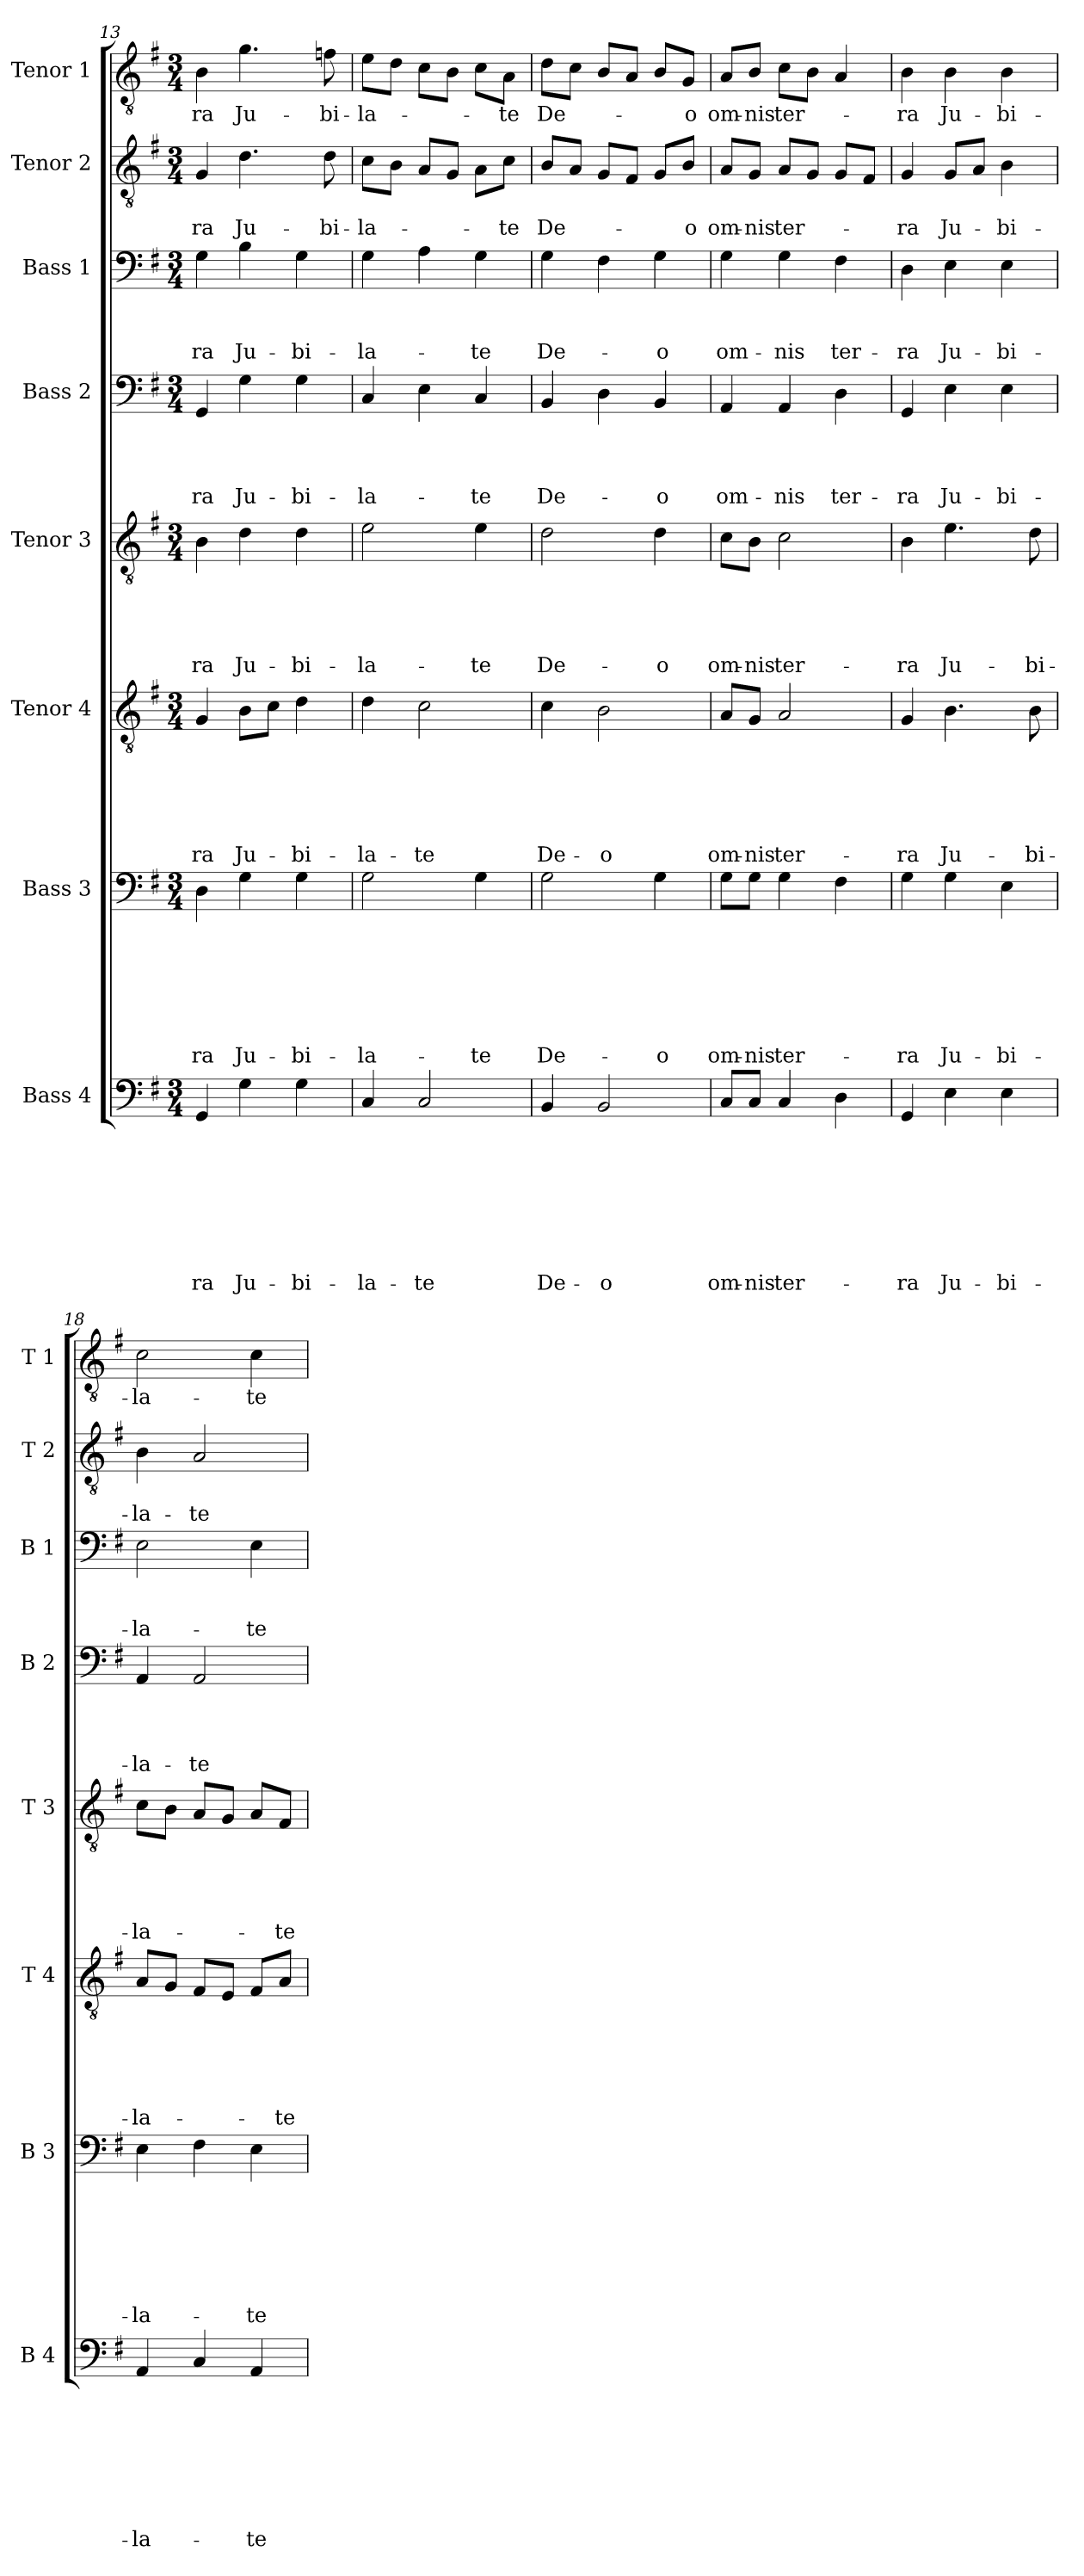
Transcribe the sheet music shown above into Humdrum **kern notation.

**kern	**text	**text	**text	**text	**text	**text	**text	**text	**kern	**text	**text	**text	**text	**text	**text	**text	**kern	**text	**text	**text	**text	**text	**text	**kern	**text	**text	**text	**text	**text	**kern	**text	**text	**text	**text	**kern	**text	**text	**text	**kern	**text	**text	**kern	**text
*part8	*part8	*part8	*part8	*part8	*part8	*part8	*part8	*part8	*part7	*part7	*part7	*part7	*part7	*part7	*part7	*part7	*part6	*part6	*part6	*part6	*part6	*part6	*part6	*part5	*part5	*part5	*part5	*part5	*part5	*part4	*part4	*part4	*part4	*part4	*part3	*part3	*part3	*part3	*part2	*part2	*part2	*part1	*part1
*staff8	*staff8	*staff8	*staff8	*staff8	*staff8	*staff8	*staff8	*staff8	*staff7	*staff7	*staff7	*staff7	*staff7	*staff7	*staff7	*staff7	*staff6	*staff6	*staff6	*staff6	*staff6	*staff6	*staff6	*staff5	*staff5	*staff5	*staff5	*staff5	*staff5	*staff4	*staff4	*staff4	*staff4	*staff4	*staff3	*staff3	*staff3	*staff3	*staff2	*staff2	*staff2	*staff1	*staff1
*I"Bass 4	*	*	*	*	*	*	*	*	*I"Bass 3	*	*	*	*	*	*	*	*I"Tenor 4	*	*	*	*	*	*	*I"Tenor 3	*	*	*	*	*	*I"Bass 2	*	*	*	*	*I"Bass 1	*	*	*	*I"Tenor 2	*	*	*I"Tenor 1	*
*I'B 4	*	*	*	*	*	*	*	*	*I'B 3	*	*	*	*	*	*	*	*I'T 4	*	*	*	*	*	*	*I'T 3	*	*	*	*	*	*I'B 2	*	*	*	*	*I'B 1	*	*	*	*I'T 2	*	*	*I'T 1	*
*clefF4	*	*	*	*	*	*	*	*	*clefF4	*	*	*	*	*	*	*	*clefGv2	*	*	*	*	*	*	*clefGv2	*	*	*	*	*	*clefF4	*	*	*	*	*clefF4	*	*	*	*clefGv2	*	*	*clefGv2	*
*k[f#]	*	*	*	*	*	*	*	*	*k[f#]	*	*	*	*	*	*	*	*k[f#]	*	*	*	*	*	*	*k[f#]	*	*	*	*	*	*k[f#]	*	*	*	*	*k[f#]	*	*	*	*k[f#]	*	*	*k[f#]	*
*G:	*	*	*	*	*	*	*	*	*G:	*	*	*	*	*	*	*	*G:	*	*	*	*	*	*	*G:	*	*	*	*	*	*G:	*	*	*	*	*G:	*	*	*	*G:	*	*	*G:	*
*M3/4	*	*	*	*	*	*	*	*	*M3/4	*	*	*	*	*	*	*	*M3/4	*	*	*	*	*	*	*M3/4	*	*	*	*	*	*M3/4	*	*	*	*	*M3/4	*	*	*	*M3/4	*	*	*M3/4	*
=13	=13	=13	=13	=13	=13	=13	=13	=13	=13	=13	=13	=13	=13	=13	=13	=13	=13	=13	=13	=13	=13	=13	=13	=13	=13	=13	=13	=13	=13	=13	=13	=13	=13	=13	=13	=13	=13	=13	=13	=13	=13	=13	=13
!	!	!	!	!	!	!	!	!LO:LY:b	!	!	!	!	!	!	!	!LO:LY:b	!	!	!	!	!	!	!LO:LY:b	!	!	!	!	!	!LO:LY:b	!	!	!	!	!LO:LY:b	!	!	!	!LO:LY:b	!	!	!LO:LY:b	!	!LO:LY:b
4GG/	.	.	.	.	.	.	.	-ra	4D\	.	.	.	.	.	.	-ra	4G/	.	.	.	.	.	-ra	4B\	.	.	.	.	-ra	4GG/	.	.	.	-ra	4G\	.	.	-ra	4G/	.	-ra	4B\	-ra
!	!	!	!	!	!	!	!	!LO:LY:b	!	!	!	!	!	!	!	!LO:LY:b	!	!	!	!	!	!	!LO:LY:b	!	!	!	!	!	!LO:LY:b	!	!	!	!	!LO:LY:b	!	!	!	!LO:LY:b	!	!	!LO:LY:b	!	!LO:LY:b
4G\	.	.	.	.	.	.	.	Ju-	4G\	.	.	.	.	.	.	Ju-	8B\L	.	.	.	.	.	Ju-	4d\	.	.	.	.	Ju-	4G\	.	.	.	Ju-	4B\	.	.	Ju-	4.d\	.	Ju-	4.g\	Ju-
.	.	.	.	.	.	.	.	.	.	.	.	.	.	.	.	.	8c\J	.	.	.	.	.	.	.	.	.	.	.	.	.	.	.	.	.	.	.	.	.	.	.	.	.	.
!	!	!	!	!	!	!	!	!LO:LY:b	!	!	!	!	!	!	!	!LO:LY:b	!	!	!	!	!	!	!LO:LY:b	!	!	!	!	!	!LO:LY:b	!	!	!	!	!LO:LY:b	!	!	!	!LO:LY:b	!	!	!	!	!
4G\	.	.	.	.	.	.	.	-bi-	4G\	.	.	.	.	.	.	-bi-	4d\	.	.	.	.	.	-bi-	4d\	.	.	.	.	-bi-	4G\	.	.	.	-bi-	4G\	.	.	-bi-	.	.	.	.	.
!	!	!	!	!	!	!	!	!	!	!	!	!	!	!	!	!	!	!	!	!	!	!	!	!	!	!	!	!	!	!	!	!	!	!	!	!	!	!	!	!	!LO:LY:b	!	!LO:LY:b
.	.	.	.	.	.	.	.	.	.	.	.	.	.	.	.	.	.	.	.	.	.	.	.	.	.	.	.	.	.	.	.	.	.	.	.	.	.	.	8d\	.	-bi-	8fn\	-bi-
=14	=14	=14	=14	=14	=14	=14	=14	=14	=14	=14	=14	=14	=14	=14	=14	=14	=14	=14	=14	=14	=14	=14	=14	=14	=14	=14	=14	=14	=14	=14	=14	=14	=14	=14	=14	=14	=14	=14	=14	=14	=14	=14	=14
!	!	!	!	!	!	!	!	!LO:LY:b	!	!	!	!	!	!	!	!LO:LY:b	!	!	!	!	!	!	!LO:LY:b	!	!	!	!	!	!LO:LY:b	!	!	!	!	!LO:LY:b	!	!	!	!LO:LY:b	!	!	!LO:LY:b	!	!LO:LY:b
4C/	.	.	.	.	.	.	.	-la-	2G\	.	.	.	.	.	.	-la-	4d\	.	.	.	.	.	-la-	2e\	.	.	.	.	-la-	4C/	.	.	.	-la-	4G\	.	.	-la-	8c\L	.	-la-	8e\L	-la-
.	.	.	.	.	.	.	.	.	.	.	.	.	.	.	.	.	.	.	.	.	.	.	.	.	.	.	.	.	.	.	.	.	.	.	.	.	.	.	8B\J	.	.	8d\J	.
!	!	!	!	!	!	!	!	!LO:LY:b	!	!	!	!	!	!	!	!	!	!	!	!	!	!	!LO:LY:b	!	!	!	!	!	!	!	!	!	!	!	!	!	!	!	!	!	!	!	!
2C/	.	.	.	.	.	.	.	-te	.	.	.	.	.	.	.	.	2c\	.	.	.	.	.	-te	.	.	.	.	.	.	4E\	.	.	.	.	4A\	.	.	.	8A/L	.	.	8c\L	.
.	.	.	.	.	.	.	.	.	.	.	.	.	.	.	.	.	.	.	.	.	.	.	.	.	.	.	.	.	.	.	.	.	.	.	.	.	.	.	8G/J	.	.	8B\J	.
!	!	!	!	!	!	!	!	!	!	!	!	!	!	!	!	!LO:LY:b	!	!	!	!	!	!	!	!	!	!	!	!	!LO:LY:b	!	!	!	!	!LO:LY:b	!	!	!	!LO:LY:b	!	!	!	!	!
.	.	.	.	.	.	.	.	.	4G\	.	.	.	.	.	.	-te	.	.	.	.	.	.	.	4e\	.	.	.	.	-te	4C/	.	.	.	-te	4G\	.	.	-te	8A\L	.	.	8c\L	.
!	!	!	!	!	!	!	!	!	!	!	!	!	!	!	!	!	!	!	!	!	!	!	!	!	!	!	!	!	!	!	!	!	!	!	!	!	!	!	!	!	!LO:LY:b	!	!LO:LY:b
.	.	.	.	.	.	.	.	.	.	.	.	.	.	.	.	.	.	.	.	.	.	.	.	.	.	.	.	.	.	.	.	.	.	.	.	.	.	.	8c\J	.	-te	8A\J	-te
=15	=15	=15	=15	=15	=15	=15	=15	=15	=15	=15	=15	=15	=15	=15	=15	=15	=15	=15	=15	=15	=15	=15	=15	=15	=15	=15	=15	=15	=15	=15	=15	=15	=15	=15	=15	=15	=15	=15	=15	=15	=15	=15	=15
!	!	!	!	!	!	!	!	!LO:LY:b	!	!	!	!	!	!	!	!LO:LY:b	!	!	!	!	!	!	!LO:LY:b	!	!	!	!	!	!LO:LY:b	!	!	!	!	!LO:LY:b	!	!	!	!LO:LY:b	!	!	!LO:LY:b	!	!LO:LY:b
4BB/	.	.	.	.	.	.	.	De-	2G\	.	.	.	.	.	.	De-	4c\	.	.	.	.	.	De-	2d\	.	.	.	.	De-	4BB/	.	.	.	De-	4G\	.	.	De-	8B/L	.	De-	8d\L	De-
.	.	.	.	.	.	.	.	.	.	.	.	.	.	.	.	.	.	.	.	.	.	.	.	.	.	.	.	.	.	.	.	.	.	.	.	.	.	.	8A/J	.	.	8c\J	.
!	!	!	!	!	!	!	!	!LO:LY:b	!	!	!	!	!	!	!	!	!	!	!	!	!	!	!LO:LY:b	!	!	!	!	!	!	!	!	!	!	!	!	!	!	!	!	!	!	!	!
2BB/	.	.	.	.	.	.	.	-o	.	.	.	.	.	.	.	.	2B\	.	.	.	.	.	-o	.	.	.	.	.	.	4D\	.	.	.	.	4F#\	.	.	.	8G/L	.	.	8B/L	.
.	.	.	.	.	.	.	.	.	.	.	.	.	.	.	.	.	.	.	.	.	.	.	.	.	.	.	.	.	.	.	.	.	.	.	.	.	.	.	8F#/J	.	.	8A/J	.
!	!	!	!	!	!	!	!	!	!	!	!	!	!	!	!	!LO:LY:b	!	!	!	!	!	!	!	!	!	!	!	!	!LO:LY:b	!	!	!	!	!LO:LY:b	!	!	!	!LO:LY:b	!	!	!	!	!
.	.	.	.	.	.	.	.	.	4G\	.	.	.	.	.	.	-o	.	.	.	.	.	.	.	4d\	.	.	.	.	-o	4BB/	.	.	.	-o	4G\	.	.	-o	8G/L	.	.	8B/L	.
!	!	!	!	!	!	!	!	!	!	!	!	!	!	!	!	!	!	!	!	!	!	!	!	!	!	!	!	!	!	!	!	!	!	!	!	!	!	!	!	!	!LO:LY:b	!	!LO:LY:b
.	.	.	.	.	.	.	.	.	.	.	.	.	.	.	.	.	.	.	.	.	.	.	.	.	.	.	.	.	.	.	.	.	.	.	.	.	.	.	8B/J	.	-o	8G/J	-o
!!LO:PB:g=z
=16	=16	=16	=16	=16	=16	=16	=16	=16	=16	=16	=16	=16	=16	=16	=16	=16	=16	=16	=16	=16	=16	=16	=16	=16	=16	=16	=16	=16	=16	=16	=16	=16	=16	=16	=16	=16	=16	=16	=16	=16	=16	=16	=16
!	!	!	!	!	!	!	!	!LO:LY:b	!	!	!	!	!	!	!	!LO:LY:b	!	!	!	!	!	!	!LO:LY:b	!	!	!	!	!	!LO:LY:b	!	!	!	!	!LO:LY:b	!	!	!	!LO:LY:b	!	!	!LO:LY:b	!	!LO:LY:b
8C/L	.	.	.	.	.	.	.	om-	8G\L	.	.	.	.	.	.	om-	8A/L	.	.	.	.	.	om-	8c\L	.	.	.	.	om-	4AA/	.	.	.	om-	4G\	.	.	om-	8A/L	.	om-	8A/L	om-
!	!	!	!	!	!	!	!	!LO:LY:b	!	!	!	!	!	!	!	!LO:LY:b	!	!	!	!	!	!	!LO:LY:b	!	!	!	!	!	!LO:LY:b	!	!	!	!	!	!	!	!	!	!	!	!LO:LY:b	!	!LO:LY:b
8C/J	.	.	.	.	.	.	.	-nis	8G\J	.	.	.	.	.	.	-nis	8G/J	.	.	.	.	.	-nis	8B\J	.	.	.	.	-nis	.	.	.	.	.	.	.	.	.	8G/J	.	-nis	8B/J	-nis
!	!	!	!	!	!	!	!	!LO:LY:b	!	!	!	!	!	!	!	!LO:LY:b	!	!	!	!	!	!	!LO:LY:b	!	!	!	!	!	!LO:LY:b	!	!	!	!	!LO:LY:b	!	!	!	!LO:LY:b	!	!	!LO:LY:b	!	!LO:LY:b
4C/	.	.	.	.	.	.	.	ter-	4G\	.	.	.	.	.	.	ter-	2A/	.	.	.	.	.	ter-	2c\	.	.	.	.	ter-	4AA/	.	.	.	-nis	4G\	.	.	-nis	8A/L	.	ter-	8c\L	ter-
.	.	.	.	.	.	.	.	.	.	.	.	.	.	.	.	.	.	.	.	.	.	.	.	.	.	.	.	.	.	.	.	.	.	.	.	.	.	.	8G/J	.	.	8B\J	.
!	!	!	!	!	!	!	!	!	!	!	!	!	!	!	!	!	!	!	!	!	!	!	!	!	!	!	!	!	!	!	!	!	!	!LO:LY:b	!	!	!	!LO:LY:b	!	!	!	!	!
4D\	.	.	.	.	.	.	.	.	4F#\	.	.	.	.	.	.	.	.	.	.	.	.	.	.	.	.	.	.	.	.	4D\	.	.	.	ter-	4F#\	.	.	ter-	8G/L	.	.	4A/	.
.	.	.	.	.	.	.	.	.	.	.	.	.	.	.	.	.	.	.	.	.	.	.	.	.	.	.	.	.	.	.	.	.	.	.	.	.	.	.	8F#/J	.	.	.	.
=17	=17	=17	=17	=17	=17	=17	=17	=17	=17	=17	=17	=17	=17	=17	=17	=17	=17	=17	=17	=17	=17	=17	=17	=17	=17	=17	=17	=17	=17	=17	=17	=17	=17	=17	=17	=17	=17	=17	=17	=17	=17	=17	=17
!	!	!	!	!	!	!	!	!LO:LY:b	!	!	!	!	!	!	!	!LO:LY:b	!	!	!	!	!	!	!LO:LY:b	!	!	!	!	!	!LO:LY:b	!	!	!	!	!LO:LY:b	!	!	!	!LO:LY:b	!	!	!LO:LY:b	!	!LO:LY:b
4GG/	.	.	.	.	.	.	.	-ra	4G\	.	.	.	.	.	.	-ra	4G/	.	.	.	.	.	-ra	4B\	.	.	.	.	-ra	4GG/	.	.	.	-ra	4D\	.	.	-ra	4G/	.	-ra	4B\	-ra
!	!	!	!	!	!	!	!	!LO:LY:b	!	!	!	!	!	!	!	!LO:LY:b	!	!	!	!	!	!	!LO:LY:b	!	!	!	!	!	!LO:LY:b	!	!	!	!	!LO:LY:b	!	!	!	!LO:LY:b	!	!	!LO:LY:b	!	!LO:LY:b
4E\	.	.	.	.	.	.	.	Ju-	4G\	.	.	.	.	.	.	Ju-	4.B\	.	.	.	.	.	Ju-	4.e\	.	.	.	.	Ju-	4E\	.	.	.	Ju-	4E\	.	.	Ju-	8G/L	.	Ju-	4B\	Ju-
.	.	.	.	.	.	.	.	.	.	.	.	.	.	.	.	.	.	.	.	.	.	.	.	.	.	.	.	.	.	.	.	.	.	.	.	.	.	.	8A/J	.	.	.	.
!	!	!	!	!	!	!	!	!LO:LY:b	!	!	!	!	!	!	!	!LO:LY:b	!	!	!	!	!	!	!	!	!	!	!	!	!	!	!	!	!	!LO:LY:b	!	!	!	!LO:LY:b	!	!	!LO:LY:b	!	!LO:LY:b
4E\	.	.	.	.	.	.	.	-bi-	4E\	.	.	.	.	.	.	-bi-	.	.	.	.	.	.	.	.	.	.	.	.	.	4E\	.	.	.	-bi-	4E\	.	.	-bi-	4B\	.	-bi-	4B\	-bi-
!	!	!	!	!	!	!	!	!	!	!	!	!	!	!	!	!	!	!	!	!	!	!	!LO:LY:b	!	!	!	!	!	!LO:LY:b	!	!	!	!	!	!	!	!	!	!	!	!	!	!
.	.	.	.	.	.	.	.	.	.	.	.	.	.	.	.	.	8B\	.	.	.	.	.	-bi-	8d\	.	.	.	.	-bi-	.	.	.	.	.	.	.	.	.	.	.	.	.	.
=18	=18	=18	=18	=18	=18	=18	=18	=18	=18	=18	=18	=18	=18	=18	=18	=18	=18	=18	=18	=18	=18	=18	=18	=18	=18	=18	=18	=18	=18	=18	=18	=18	=18	=18	=18	=18	=18	=18	=18	=18	=18	=18	=18
!	!	!	!	!	!	!	!	!LO:LY:b	!	!	!	!	!	!	!	!LO:LY:b	!	!	!	!	!	!	!LO:LY:b	!	!	!	!	!	!LO:LY:b	!	!	!	!	!LO:LY:b	!	!	!	!LO:LY:b	!	!	!LO:LY:b	!	!LO:LY:b
4AA/	.	.	.	.	.	.	.	-la-	4E\	.	.	.	.	.	.	-la-	8A/L	.	.	.	.	.	-la-	8c\L	.	.	.	.	-la-	4AA/	.	.	.	-la-	2E\	.	.	-la-	4B\	.	-la-	2c\	-la-
.	.	.	.	.	.	.	.	.	.	.	.	.	.	.	.	.	8G/J	.	.	.	.	.	.	8B\J	.	.	.	.	.	.	.	.	.	.	.	.	.	.	.	.	.	.	.
!	!	!	!	!	!	!	!	!	!	!	!	!	!	!	!	!	!	!	!	!	!	!	!	!	!	!	!	!	!	!	!	!	!	!LO:LY:b	!	!	!	!	!	!	!LO:LY:b	!	!
4C/	.	.	.	.	.	.	.	.	4F#\	.	.	.	.	.	.	.	8F#/L	.	.	.	.	.	.	8A/L	.	.	.	.	.	2AA/	.	.	.	-te	.	.	.	.	2A/	.	-te	.	.
.	.	.	.	.	.	.	.	.	.	.	.	.	.	.	.	.	8E/J	.	.	.	.	.	.	8G/J	.	.	.	.	.	.	.	.	.	.	.	.	.	.	.	.	.	.	.
!	!	!	!	!	!	!	!	!LO:LY:b	!	!	!	!	!	!	!	!LO:LY:b	!	!	!	!	!	!	!	!	!	!	!	!	!	!	!	!	!	!	!	!	!	!LO:LY:b	!	!	!	!	!LO:LY:b
4AA/	.	.	.	.	.	.	.	-te	4E\	.	.	.	.	.	.	-te	8F#/L	.	.	.	.	.	.	8A/L	.	.	.	.	.	.	.	.	.	.	4E\	.	.	-te	.	.	.	4c\	-te
!	!	!	!	!	!	!	!	!	!	!	!	!	!	!	!	!	!	!	!	!	!	!	!LO:LY:b	!	!	!	!	!	!LO:LY:b	!	!	!	!	!	!	!	!	!	!	!	!	!	!
.	.	.	.	.	.	.	.	.	.	.	.	.	.	.	.	.	8A/J	.	.	.	.	.	-te	8F#/J	.	.	.	.	-te	.	.	.	.	.	.	.	.	.	.	.	.	.	.
=	=	=	=	=	=	=	=	=	=	=	=	=	=	=	=	=	=	=	=	=	=	=	=	=	=	=	=	=	=	=	=	=	=	=	=	=	=	=	=	=	=	=	=
*-	*-	*-	*-	*-	*-	*-	*-	*-	*-	*-	*-	*-	*-	*-	*-	*-	*-	*-	*-	*-	*-	*-	*-	*-	*-	*-	*-	*-	*-	*-	*-	*-	*-	*-	*-	*-	*-	*-	*-	*-	*-	*-	*-
